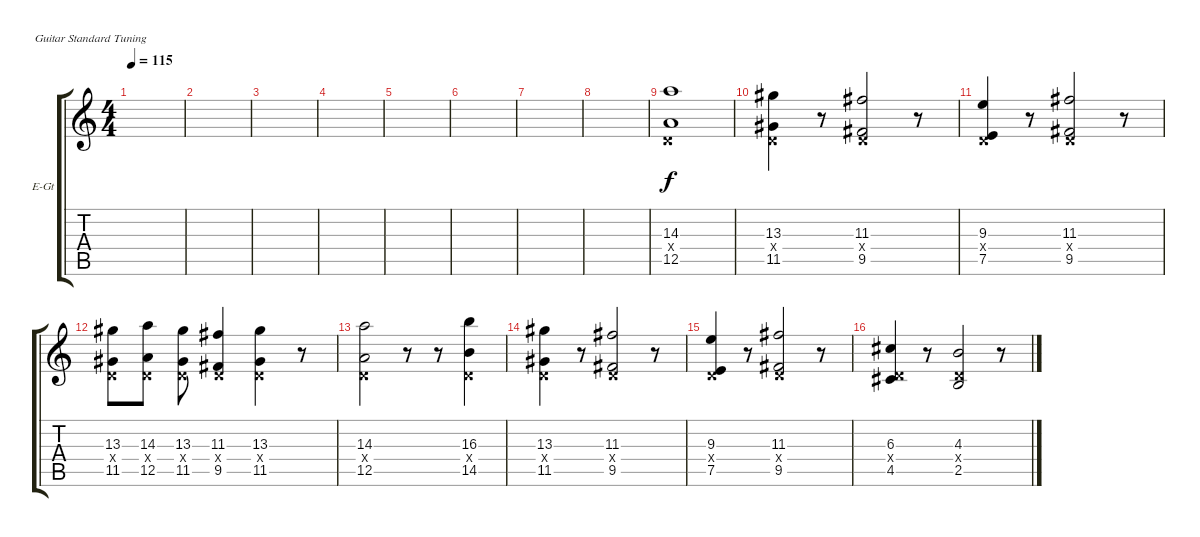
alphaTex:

\defaultSystemsLayout 4
\bracketExtendMode groupsimilarinstruments
\firstSystemTrackNameOrientation horizontal
\otherSystemsTrackNameOrientation horizontal
\track ("Electric Guitar" "E-Gt") {instrument overdrivenguitar}
\staff {score tabs}
\tuning (E4 B3 G3 D3 A2 E2)
\ts (4 4)
\tempo 115
\clef g2
\ks c
|
|
|
|
|
|
|
|
(12.5 0.4{x} 14.3).1 |
(11.5 13.3 0.4{x}).4 r.8 (9.5 0.4{x} 11.3).2 r.8 |
(7.5 9.3 0.4{x}).4 r.8 (9.5 11.3 0.4{x}).2 r.8 |
(11.5 0.4{x} 13.3).8 (12.5 0.4{x} 14.3).8 (11.5 0.4{x} 13.3).8 (9.5 0.4{x} 11.3).4 (11.5 13.3 0.4{x}).4 r.8 |
(12.5 0.4{x} 14.3).2 r.8 r.8 (14.5 16.3 0.4{x}).4 |
(11.5 13.3 0.4{x}).4 r.8 (9.5 0.4{x} 11.3).2 r.8 |
(7.5 9.3 0.4{x}).4 r.8 (9.5 11.3 0.4{x}).2 r.8 |
(4.5 6.3 0.4{x}).4 r.8 (2.5 4.3 0.4{x}).2 r.8
